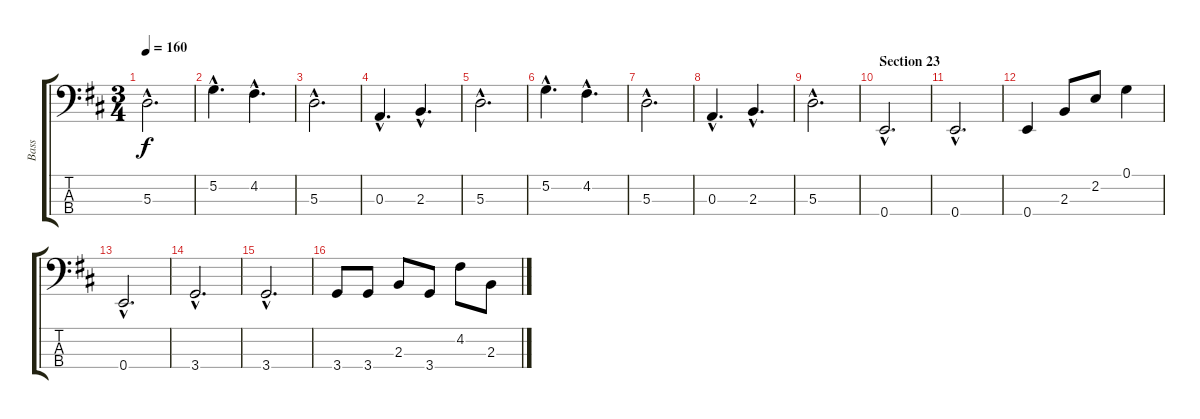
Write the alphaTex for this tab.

\track ("Bass" "Bass") {instrument electricbassfinger}
\staff {score tabs}
\tuning (G2 D2 A1 E1) {hide}
\ts (3 4)
\tempo 160
\clef f4
\ks bminor
5.3{hac}.2{d dy f} |
5.2{hac}.4{d} 4.2{hac}.4{d} |
5.3{hac}.2{d} |
0.3{hac}.4{d} 2.3{hac}.4{d} |
5.3{hac}.2{d} |
5.2{hac}.4{d} 4.2{hac}.4{d} |
5.3{hac}.2{d} |
0.3{hac}.4{d} 2.3{hac}.4{d} |
5.3{hac}.2{d} |
\section ("" "Section 23")
0.4{hac}.2{d} |
0.4{hac}.2{d} |
0.4.4 2.3.8 2.2.8 0.1.4 |
0.4{hac}.2{d} |
3.4{hac}.2{d} |
3.4{hac}.2{d} |
3.4.8 3.4.8 2.3.8 3.4.8 4.2.8 2.3.8
